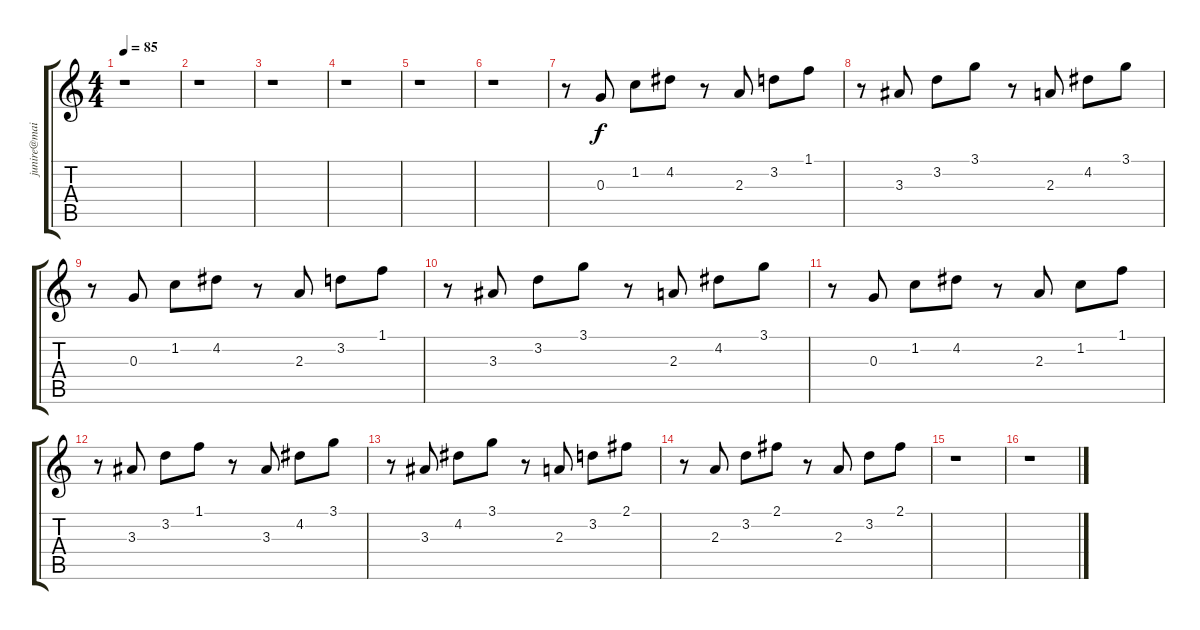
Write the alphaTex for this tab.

\track ("junire@mail.ru" "junire@mai") {instrument electricguitarjazz}
\staff {score tabs}
\tuning (E4 B3 G3 D3 A2 E2) {hide}
\ts (4 4)
\tempo 85
\clef g2
\ks c
r.1{dy f} |
r.1 |
r.1 |
r.1 |
r.1 |
r.1 |
r.8 0.3.8 1.2.8 4.2.8 r.8 2.3.8 3.2.8 1.1.8 |
r.8 3.3.8 3.2.8 3.1.8 r.8 2.3.8 4.2.8 3.1.8 |
r.8 0.3.8 1.2.8 4.2.8 r.8 2.3.8 3.2.8 1.1.8 |
r.8 3.3.8 3.2.8 3.1.8 r.8 2.3.8 4.2.8 3.1.8 |
r.8 0.3.8 1.2.8 4.2.8 r.8 2.3.8 1.2.8 1.1.8 |
r.8 3.3.8 3.2.8 1.1.8 r.8 3.3.8 4.2.8 3.1.8 |
r.8 3.3.8 4.2.8 3.1.8 r.8 2.3.8 3.2.8 2.1.8 |
r.8 2.3.8 3.2.8 2.1.8 r.8 2.3.8 3.2.8 2.1.8 |
r.1 |
r.1
